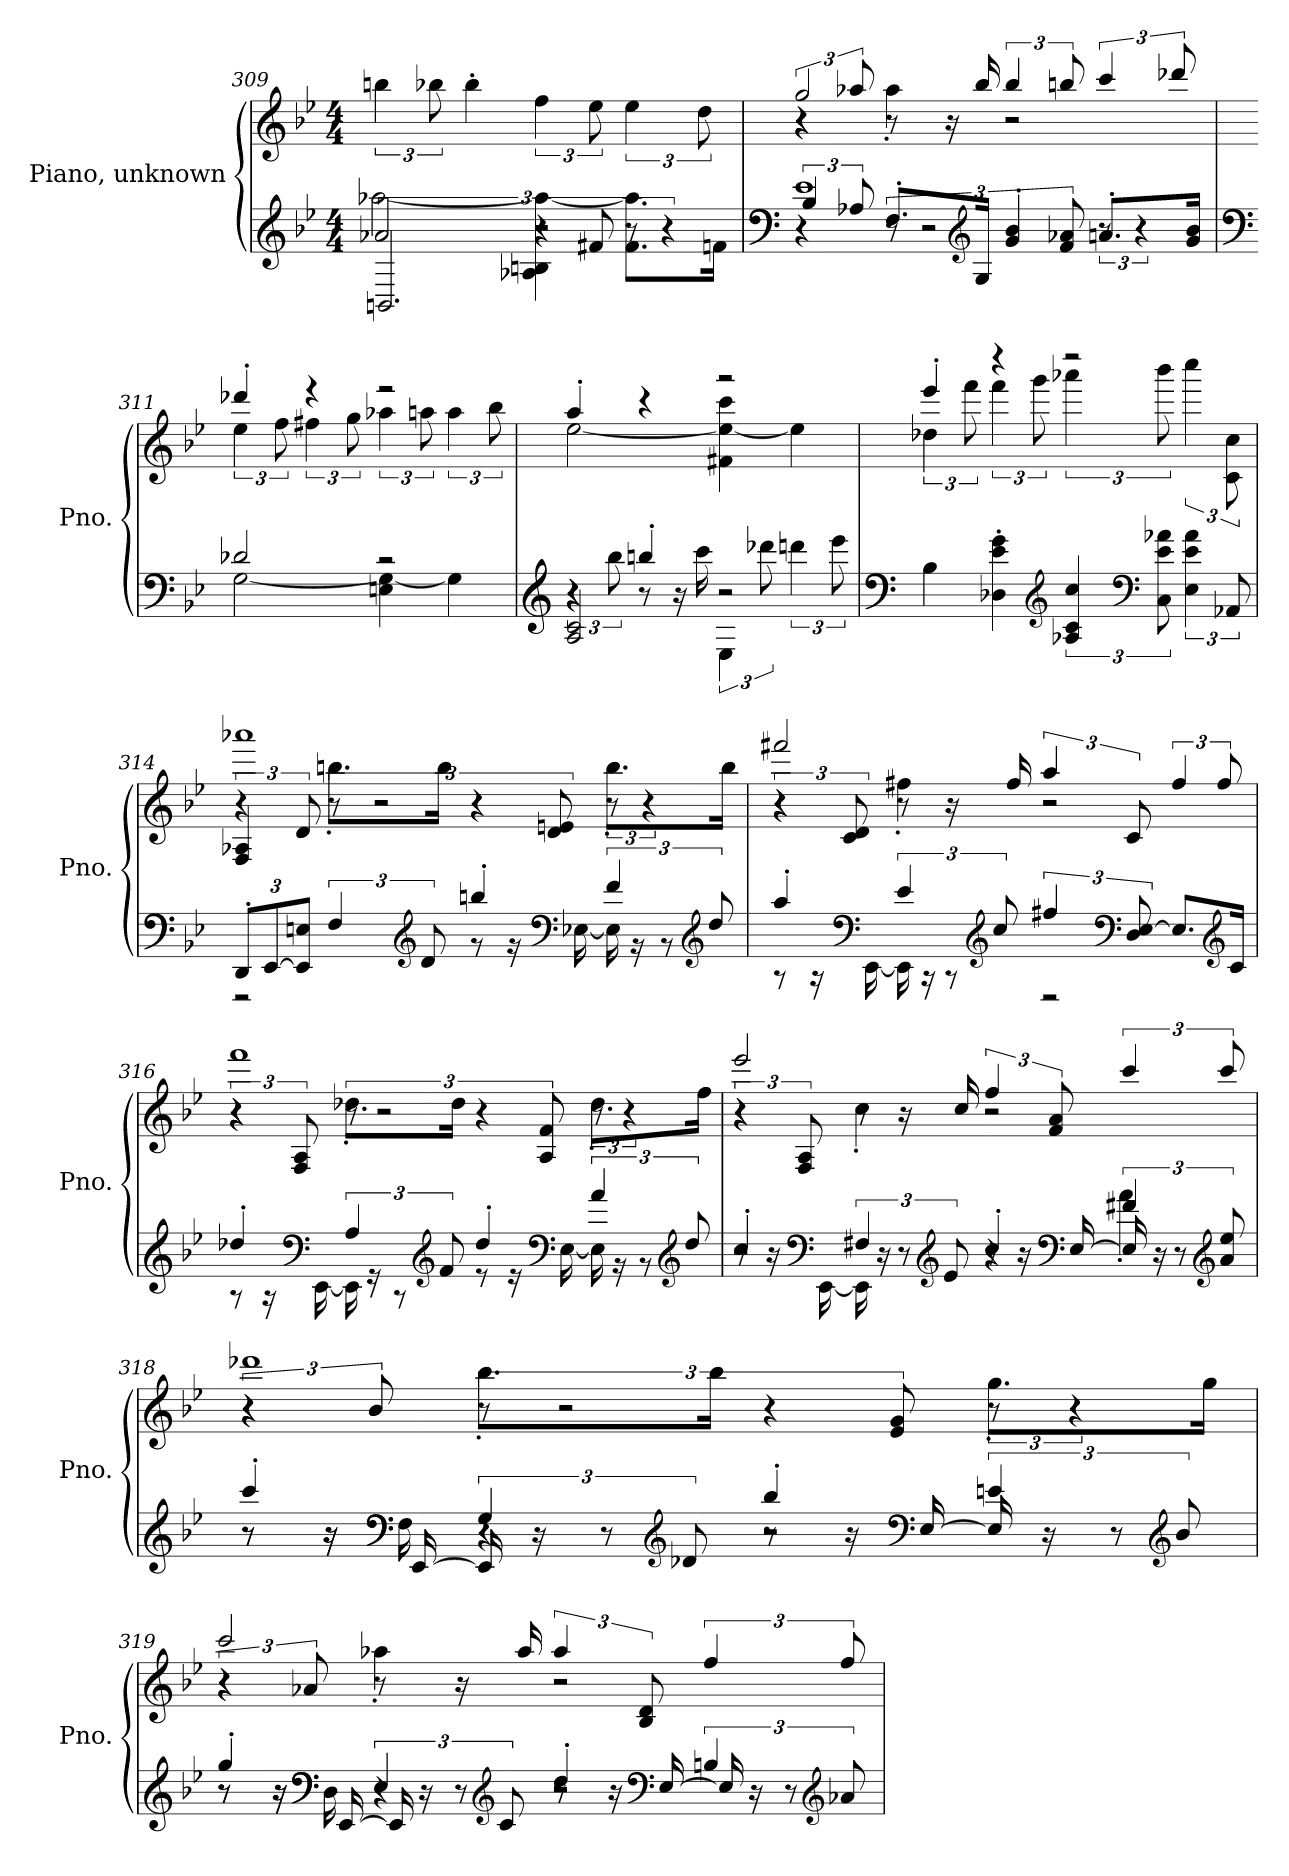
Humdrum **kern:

**kern	**kern
*part1	*part1
*staff2	*staff1
*I"Piano, unknown	*
*I'Pno.	*
*clefG2	*clefG2
*k[b-e-]	*k[b-e-]
*M4/4	*M4/4
=309	=309
*^	*
*	*^	*
2a-X/	[2aa-X\	3.BBn/	6bbn\
.	.	.	12bb-X\
.	.	.	4bb-'\
2r	4A-X\ 4Bn\ 4aa-\_	6r	6ff\
.	.	12f#X/	12ee-\
.	8.f#\ 8.aa-\]L	12r	6ee-\
.	.	6r	.
.	.	.	12dd\
.	16fn\Jk	.	.
!!LO:LB:g=z
=310	=310	=310	=310
*clefF4	*	*	*
*	*	*	*^
*	*	*	*	*^
4r	1e-	6B-/	6r	4r	2gg/
.	.	12A-X/	12aa-X/	.	.
8.F'/L	.	12r	8r	4aa-'\	.
.	.	3r	.	.	.
.	.	.	16r	.	.
*clefG2	*	*	*	*	*
16G/Jk	.	.	16bb-/	.	.
4g/' 4b-/'	.	.	6bb-/	2r	2r
.	.	12f/ 12a-X/	12bbn/	.	.
8.an'/L	.	12r	6ccc/	.	.
.	.	6r	.	.	.
.	.	.	12ddd-X/	.	.
16g/ 16b-/Jk	.	.	.	.	.
*v	*v	*v	*	*	*
*	*v	*v	*v
=311	=311
*clefF4	*
*^	*^
2d-X/	[2G\	4ddd-X'/	6ee-\
.	.	.	12ff\
.	.	4r	6ff#X\
.	.	.	12gg\
2r	4En\ 4G\_	2r	6aa-X\
.	.	.	12aan\
.	4G\]	.	6aa\
.	.	.	12bb-\
*v	*v	*	*
!!LO:LB:g=z	!!
=312	=312	=312
*clefG2	*	*
*^	*	*
*	*^	*	*
4r	6r	2A/ 2c/	4aa'/	[2ee-\
.	12bb-\	.	.	.
4bbn'/	8r	.	4r	.
.	16r	.	.	.
.	16ccc\	.	.	.
2r	6E-\	2r	2r	4f#X\ 4ee-\_ 4ccc\
.	12ddd-X\	.	.	.
.	6dddn\	.	.	4ee-\]
.	12eee-\	.	.	.
*v	*v	*v	*	*
=313	=313	=313
*clefF4	*	*
4B-\	4eee-'/	6dd-X\
.	.	12fff\
4D-X\' 4e-\' 4g\'	4r	6fff\
.	.	12ggg\
*clefG2	*	*
6A-X/ 6c/ 6cc/	2r	6aaa-X\
*clefF4	*	*
12C\ 12e-\ 12a-X\	.	12bbb-\
6E-\ 6e-\ 6a-\	.	6cccc\
12AA-X/	.	12c\ 12cc\
*	*v	*v
!!LO:PB:g=z
=314	=314
*Xbrackettup	*
*^	*^
*	*	*	*^
12DD'/L	2r	1aaa-X	4r	6F/ 6A-X/
[12EE-/	.	.	.	.
12EE-/] 12En/J	.	.	.	12d/
*brackettup	*	*	*	*
6F/	.	.	8.bbn'\L	12r
.	.	.	.	3r
*clefG2	*	*	*	*
12d/	.	.	.	.
.	.	.	16bb\Jk	.
4bbn'/	8r	.	4r	.
.	16r	.	.	.
.	.	.	.	12d/ 12en/
*clefF4	*	*	*	*
.	[16E-X\	.	.	.
6f/	16E-\]	.	8.bb'\L	12r
.	16r	.	.	.
.	.	.	.	6r
.	8r	.	.	.
*clefG2	*	*	*	*
12dd/	.	.	.	.
.	.	.	16bb\Jk	.
!!LO:LB:g=z	!!	!!
=315	=315	=315	=315	=315
4aa'/	8r	2fff#X/	4r	6r
.	16r	.	.	.
.	.	.	.	12c/ 12d/
*clefF4	*	*	*	*
.	[16EE-\	.	.	.
6e-/	16EE-\]	.	4ff#X'\	8r
.	16r	.	.	.
.	8r	.	.	16r
*clefG2	*	*	*	*
12cc/	.	.	.	.
.	.	.	.	16ff#/
6ff#X/	2r	2r	2r	6aa/
*clefF4	*	*	*	*
12D/ [12E-/	.	.	.	12c/
8.E-/L]	.	.	.	6ff#/
.	.	.	.	12ff#/
*clefG2	*	*	*	*
16c/Jk	.	.	.	.
=316	=316	=316	=316	=316
4dd-X'/	8r	1fff	4r	6r
.	16r	.	.	.
.	.	.	.	12F/ 12A/
*clefF4	*	*	*	*
.	[16EE-\	.	.	.
6A/	16EE-\]	.	8.dd-X'\L	12r
.	16r	.	.	.
.	.	.	.	3r
.	8r	.	.	.
*clefG2	*	*	*	*
12f/	.	.	.	.
.	.	.	16dd-\Jk	.
4dd-'/	8r	.	4r	.
.	16r	.	.	.
.	.	.	.	12A/ 12f/
*clefF4	*	*	*	*
.	[16E-\	.	.	.
6a/	16E-\]	.	8.dd-'\L	12r
.	16r	.	.	.
.	.	.	.	6r
.	8r	.	.	.
*clefG2	*	*	*	*
12dd-/	.	.	.	.
.	.	.	16ff\Jk	.
!!LO:LB:g=z	!!	!!
=317	=317	=317	=317	=317
*	*^	*	*	*
4cc'/	8r	2r	2eee-/	4r	6r
.	16r	.	.	.	.
.	.	.	.	.	12F/ 12A/
*clefF4	*	*	*	*	*
.	[16EE-\	.	.	.	.
6F#X/	16EE-\]	.	.	4cc'\	8r
.	16r	.	.	.	.
.	8r	.	.	.	16r
*clefG2	*	*	*	*	*
12e-/	.	.	.	.	.
.	.	.	.	.	16cc/
4cc'/	4r	8r	2r	2r	6ff/
.	.	16r	.	.	.
.	.	.	.	.	12f/ 12a/
*clefF4	*	*	*	*	*
.	.	[16E-/	.	.	.
6f#X/	4a'\	16E-/]	.	.	6ccc/
.	.	16r	.	.	.
.	.	8r	.	.	.
*clefG2	*	*	*	*	*
12a/ 12ee-/	.	.	.	.	12ccc/
!!LO:LB:g=z	!!	!!
=318	=318	=318	=318	=318	=318
4ccc'/	8r	8r	1ddd-X	4r	6r
.	16r	16r	.	.	.
.	.	.	.	.	12b-/
*clefF4	*	*	*	*	*
.	16F\	[16EE-/	.	.	.
6G/	4r	16EE-/]	.	8.bb-'\L	12r
.	.	16r	.	.	.
.	.	.	.	.	3r
.	.	8r	.	.	.
*clefG2	*	*	*	*	*
12d-X/	.	.	.	.	.
.	.	.	.	16bb-\Jk	.
4bb-'/	2r	8r	.	4r	.
.	.	16r	.	.	.
.	.	.	.	.	12e-/ 12g/
*clefF4	*	*	*	*	*
.	.	[16E-/	.	.	.
6en/	.	16E-/]	.	8.gg'\L	12r
.	.	16r	.	.	.
.	.	.	.	.	6r
.	.	8r	.	.	.
*clefG2	*	*	*	*	*
12b-/	.	.	.	.	.
.	.	.	.	16gg\Jk	.
!!LO:LB:g=z	!!	!!
=319	=319	=319	=319	=319	=319
4gg'/	8r	8r	2ccc/	4r	6r
.	16r	16r	.	.	.
.	.	.	.	.	12a-X/
*clefF4	*	*	*	*	*
.	16D\	[16EE-/	.	.	.
6E-/	4r	16EE-/]	.	4aa-X'\	8r
.	.	16r	.	.	.
.	.	8r	.	.	16r
*clefG2	*	*	*	*	*
12c/	.	.	.	.	.
.	.	.	.	.	16aa-/
4dd'/	2r	8r	2r	2r	6aa-/
.	.	16r	.	.	.
.	.	.	.	.	12B-/ 12d/
*clefF4	*	*	*	*	*
.	.	[16E-/	.	.	.
6Bn/	.	16E-/]	.	.	6ff/
.	.	16r	.	.	.
.	.	8r	.	.	.
*clefG2	*	*	*	*	*
12a-X/	.	.	.	.	12ff/
*v	*v	*v	*	*	*
*	*v	*v	*v
=	=
*-	*-
